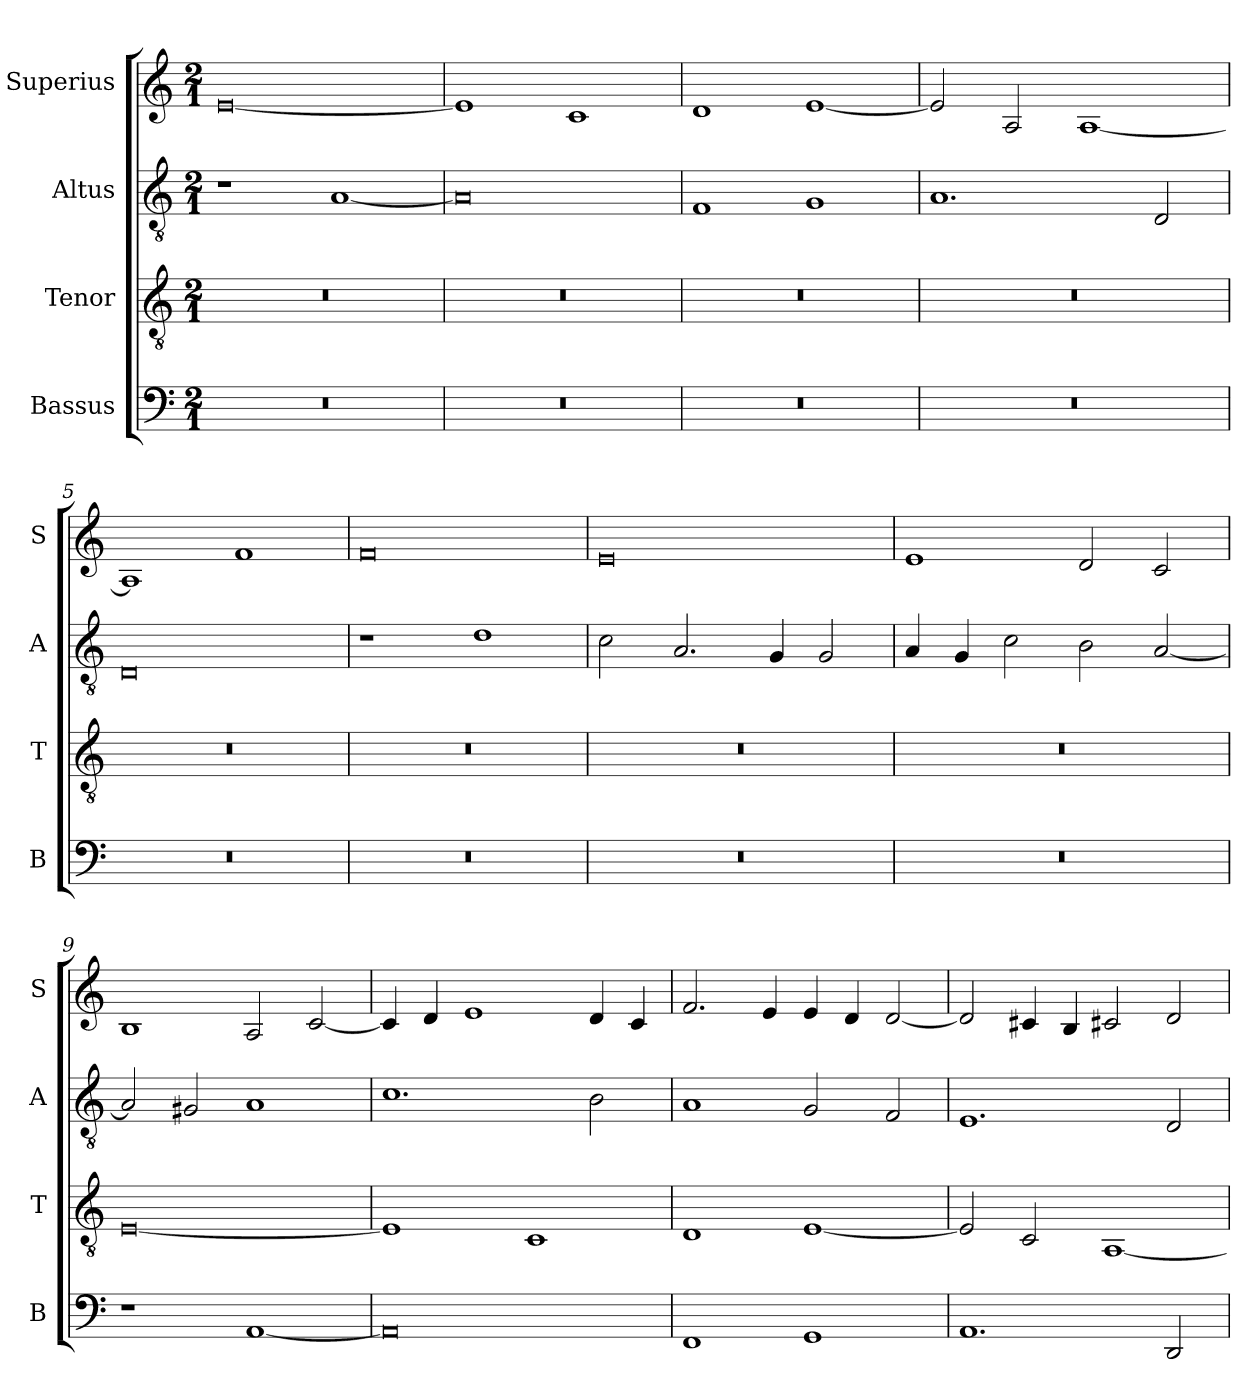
**kern	**kern	**kern	**kern
*part4	*part3	*part2	*part1
*staff4	*staff3	*staff2	*staff1
*I"Bassus	*I"Tenor	*I"Altus	*I"Superius
*I'B	*I'T	*I'A	*I'S
*clefF4	*clefGv2	*clefGv2	*clefG2
*k[]	*k[]	*k[]	*k[]
*M2/1	*M2/1	*M2/1	*M2/1
=1	=1	=1	=1
0r	0r	1r	[0e
.	.	[1A	.
=2	=2	=2	=2
0r	0r	0A]	1e]
.	.	.	1c
=3	=3	=3	=3
0r	0r	1F	1d
.	.	1G	[1e
=4	=4	=4	=4
0r	0r	1.A	2e/]
.	.	.	2A/
.	.	.	[1A
.	.	2D/	.
=5	=5	=5	=5
0r	0r	0D	1A]
.	.	.	1f
=6	=6	=6	=6
0r	0r	1r	0f
.	.	1d	.
=7	=7	=7	=7
0r	0r	2c\	0e
.	.	2.A/	.
.	.	4G/	.
.	.	2G/	.
=8	=8	=8	=8
0r	0r	4A/	1e
.	.	4G/	.
.	.	2c\	.
.	.	2B\	2d/
.	.	[2A/	2c/
=9	=9	=9	=9
1r	[0E	2A/]	1B
.	.	2G#X/	.
[1AA	.	1A	2A/
.	.	.	[2c/
=10	=10	=10	=10
0AA]	1E]	1.c	4c/]
.	.	.	4d/
.	.	.	1e
.	1C	.	.
.	.	2B\	4d/
.	.	.	4c/
=11	=11	=11	=11
1FF	1D	1A	2.f/
.	.	.	4e/
1GG	[1E	2G/	4e/
.	.	.	4d/
.	.	2F/	[2d/
=12	=12	=12	=12
1.AA	2E/]	1.E	2d/]
.	2C/	.	4c#X/
.	.	.	4B/
.	[1AA	.	2c#X/
2DD/	.	2D/	2d/
=	=	=	=
*-	*-	*-	*-
